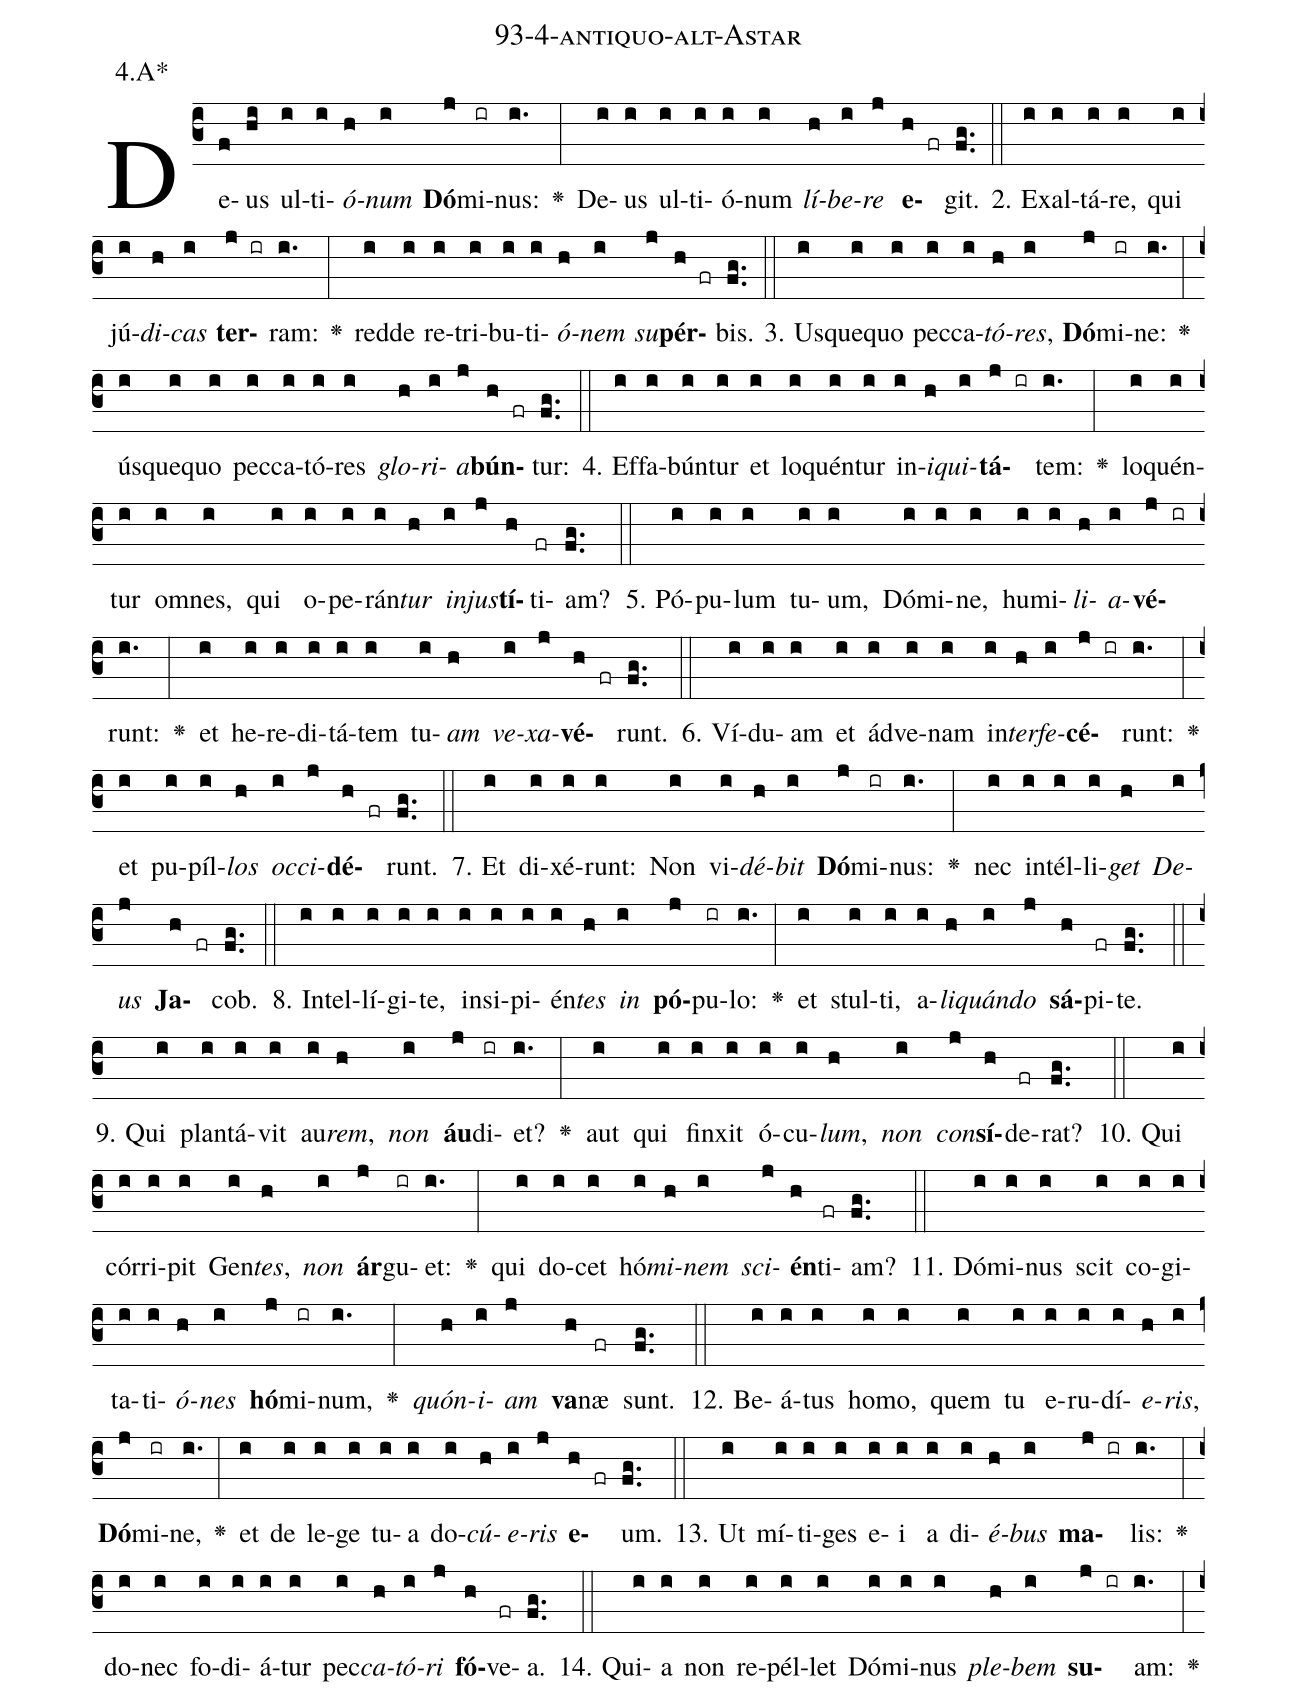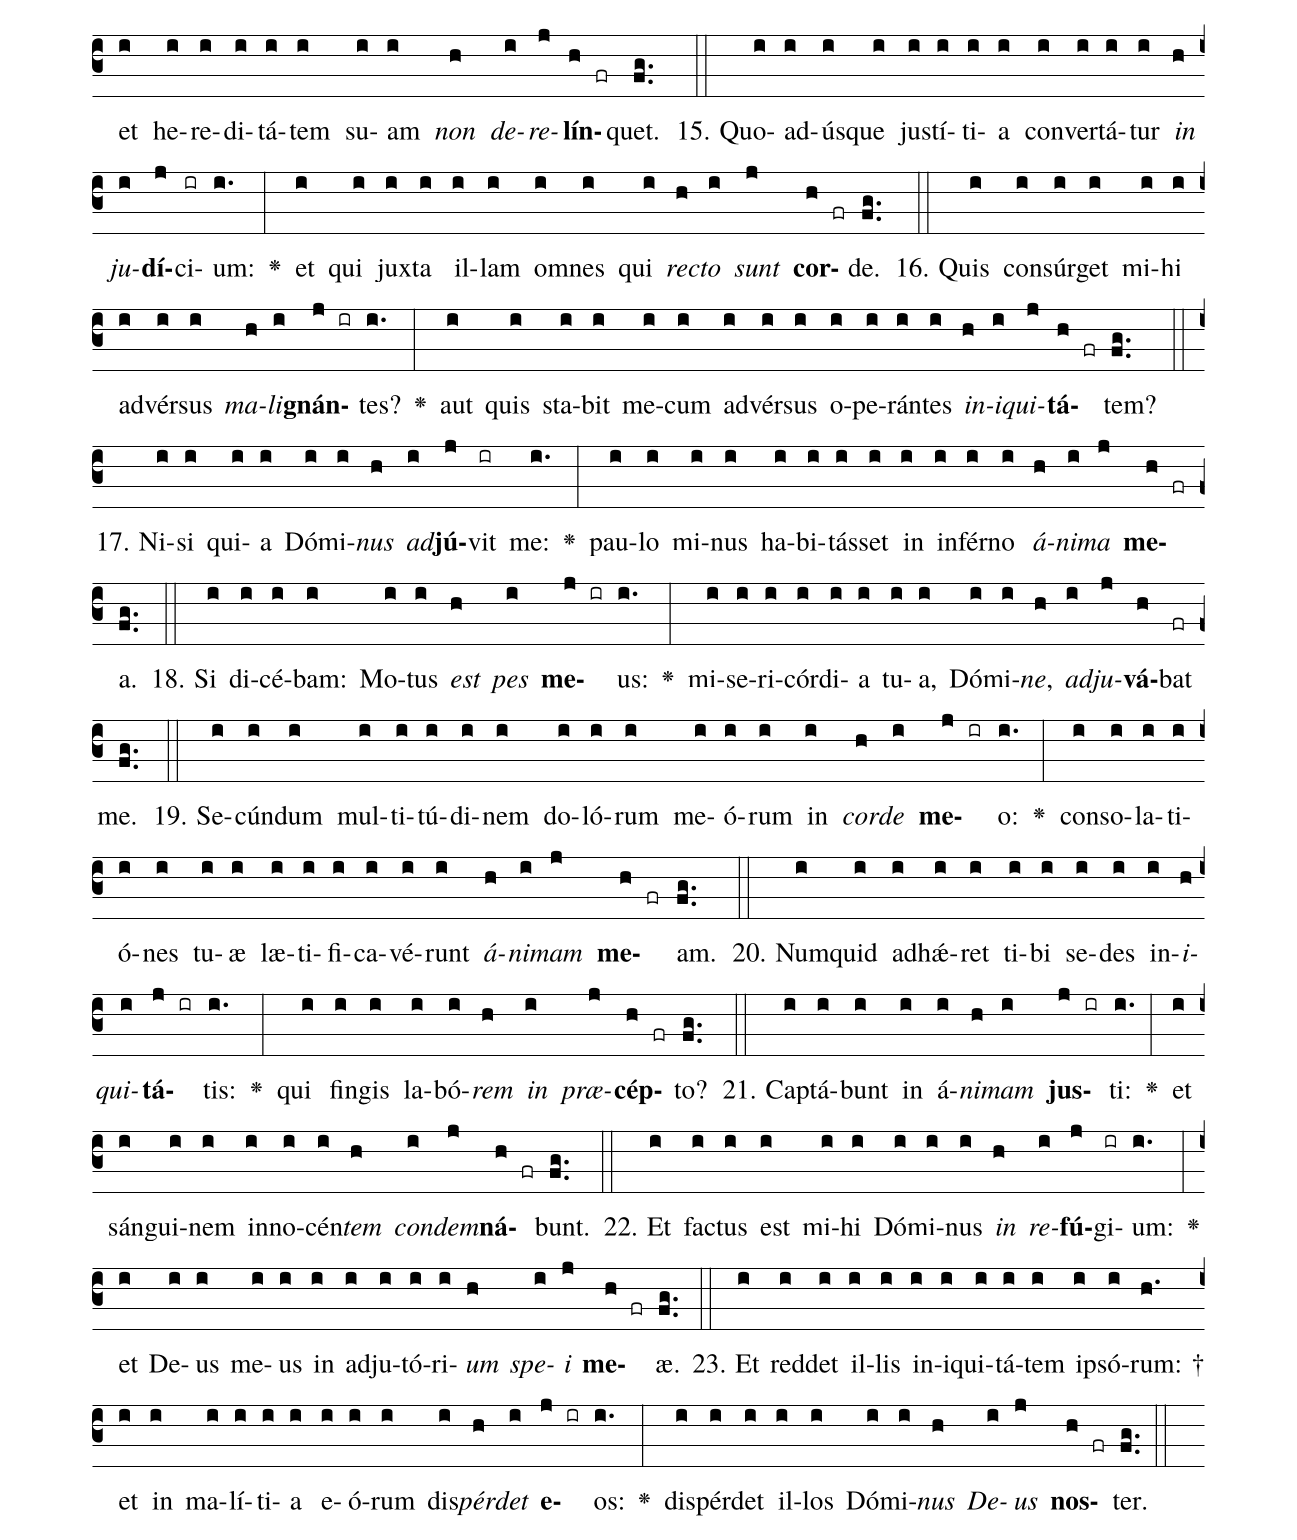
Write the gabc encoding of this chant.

name: 93-4-antiquo-alt-Astar;
annotation: 4.A*;
%%
(c3)De(f)us(hi) ul(i)ti(i)<i>ó</i>(h)<i>num</i>(i) <b>Dó</b>(j)mi(ir)nus:(i.) <v>\greheightstar</v>(:) De(i)us(i) ul(i)ti(i)ó(i)num(i) <i>lí</i>(h)<i>be</i>(i)<i>re</i>(j) <b>e</b>(h fr)git.(fg..) (::)
2. Ex(i)al(i)tá(i)re,(i) qui(i) jú(i)<i>di</i>(h)<i>cas</i>(i) <b>ter</b>(j ir)ram:(i.) <v>\greheightstar</v>(:) red(i)de(i) re(i)tri(i)bu(i)ti(i)<i>ó</i>(h)<i>nem</i>(i) <i>su</i>(j)<b>pér</b>(h fr)bis.(fg..) (::)
3. Us(i)que(i)quo(i) pec(i)ca(i)<i>tó</i>(h)<i>res</i>,(i) <b>Dó</b>(j)mi(ir)ne:(i.) <v>\greheightstar</v>(:) ús(i)que(i)quo(i) pec(i)ca(i)tó(i)res(i) <i>glo</i>(h)<i>ri</i>(i)<i>a</i>(j)<b>bún</b>(h fr)tur:(fg..) (::)
4. Ef(i)fa(i)bún(i)tur(i) et(i) lo(i)quén(i)tur(i) in(i)<i>i</i>(h)<i>qui</i>(i)<b>tá</b>(j ir)tem:(i.) <v>\greheightstar</v>(:) lo(i)quén(i)tur(i) om(i)nes,(i) qui(i) o(i)pe(i)rán(i)<i>tur</i>(h) <i>in</i>(i)<i>jus</i>(j)<b>tí</b>(h)ti(fr)am?(fg..) (::)
5. Pó(i)pu(i)lum(i) tu(i)um,(i) Dó(i)mi(i)ne,(i) hu(i)mi(i)<i>li</i>(h)<i>a</i>(i)<b>vé</b>(j ir)runt:(i.) <v>\greheightstar</v>(:) et(i) he(i)re(i)di(i)tá(i)tem(i) tu(i)<i>am</i>(h) <i>ve</i>(i)<i>xa</i>(j)<b>vé</b>(h fr)runt.(fg..) (::)
6. Ví(i)du(i)am(i) et(i) ád(i)ve(i)nam(i) in(i)<i>ter</i>(h)<i>fe</i>(i)<b>cé</b>(j ir)runt:(i.) <v>\greheightstar</v>(:) et(i) pu(i)píl(i)<i>los</i>(h) <i>oc</i>(i)<i>ci</i>(j)<b>dé</b>(h fr)runt.(fg..) (::)
7. Et(i) di(i)xé(i)runt:(i) Non(i) vi(i)<i>dé</i>(h)<i>bit</i>(i) <b>Dó</b>(j)mi(ir)nus:(i.) <v>\greheightstar</v>(:) nec(i) in(i)tél(i)li(i)<i>get</i>(h) <i>De</i>(i)<i>us</i>(j) <b>Ja</b>(h fr)cob.(fg..) (::)
8. In(i)tel(i)lí(i)gi(i)te,(i) in(i)si(i)pi(i)én(i)<i>tes</i>(h) <i>in</i>(i) <b>pó</b>(j)pu(ir)lo:(i.) <v>\greheightstar</v>(:) et(i) stul(i)ti,(i) a(i)<i>li</i>(h)<i>quán</i>(i)<i>do</i>(j) <b>sá</b>(h)pi(fr)te.(fg..) (::)
9. Qui(i) plan(i)tá(i)vit(i) au(i)<i>rem</i>,(h) <i>non</i>(i) <b>áu</b>(j)di(ir)et?(i.) <v>\greheightstar</v>(:) aut(i) qui(i) fin(i)xit(i) ó(i)cu(i)<i>lum</i>,(h) <i>non</i>(i) <i>con</i>(j)<b>sí</b>(h)de(fr)rat?(fg..) (::)
10. Qui(i) cór(i)ri(i)pit(i) Gen(i)<i>tes</i>,(h) <i>non</i>(i) <b>ár</b>(j)gu(ir)et:(i.) <v>\greheightstar</v>(:) qui(i) do(i)cet(i) hó(i)<i>mi</i>(h)<i>nem</i>(i) <i>sci</i>(j)<b>én</b>(h)ti(fr)am?(fg..) (::)
11. Dó(i)mi(i)nus(i) scit(i) co(i)gi(i)ta(i)ti(i)<i>ó</i>(h)<i>nes</i>(i) <b>hó</b>(j)mi(ir)num,(i.) <v>\greheightstar</v>(:) <i>quón</i>(h)<i>i</i>(i)<i>am</i>(j) <b>va</b>(h)næ(fr) sunt.(fg..) (::)
12. Be(i)á(i)tus(i) ho(i)mo,(i) quem(i) tu(i) e(i)ru(i)dí(i)<i>e</i>(h)<i>ris</i>,(i) <b>Dó</b>(j)mi(ir)ne,(i.) <v>\greheightstar</v>(:) et(i) de(i) le(i)ge(i) tu(i)a(i) do(i)<i>cú</i>(h)<i>e</i>(i)<i>ris</i>(j) <b>e</b>(h fr)um.(fg..) (::)
13. Ut(i) mí(i)ti(i)ges(i) e(i)i(i) a(i) di(i)<i>é</i>(h)<i>bus</i>(i) <b>ma</b>(j ir)lis:(i.) <v>\greheightstar</v>(:) do(i)nec(i) fo(i)di(i)á(i)tur(i) pec(i)<i>ca</i>(h)<i>tó</i>(i)<i>ri</i>(j) <b>fó</b>(h)ve(fr)a.(fg..) (::)
14. Qui(i)a(i) non(i) re(i)pél(i)let(i) Dó(i)mi(i)nus(i) <i>ple</i>(h)<i>bem</i>(i) <b>su</b>(j ir)am:(i.) <v>\greheightstar</v>(:) et(i) he(i)re(i)di(i)tá(i)tem(i) su(i)am(i) <i>non</i>(h) <i>de</i>(i)<i>re</i>(j)<b>lín</b>(h fr)quet.(fg..) (::)
15. Quo(i)ad(i)ús(i)que(i) jus(i)tí(i)ti(i)a(i) con(i)ver(i)tá(i)tur(i) <i>in</i>(h) <i>ju</i>(i)<b>dí</b>(j)ci(ir)um:(i.) <v>\greheightstar</v>(:) et(i) qui(i) jux(i)ta(i) il(i)lam(i) om(i)nes(i) qui(i) <i>rec</i>(h)<i>to</i>(i) <i>sunt</i>(j) <b>cor</b>(h fr)de.(fg..) (::)
16. Quis(i) con(i)súr(i)get(i) mi(i)hi(i) ad(i)vér(i)sus(i) <i>ma</i>(h)<i>li</i>(i)<b>gnán</b>(j ir)tes?(i.) <v>\greheightstar</v>(:) aut(i) quis(i) sta(i)bit(i) me(i)cum(i) ad(i)vér(i)sus(i) o(i)pe(i)rán(i)tes(i) <i>in</i>(h)<i>i</i>(i)<i>qui</i>(j)<b>tá</b>(h fr)tem?(fg..) (::)
17. Ni(i)si(i) qui(i)a(i) Dó(i)mi(i)<i>nus</i>(h) <i>ad</i>(i)<b>jú</b>(j)vit(ir) me:(i.) <v>\greheightstar</v>(:) pau(i)lo(i) mi(i)nus(i) ha(i)bi(i)tás(i)set(i) in(i) in(i)fér(i)no(i) <i>á</i>(h)<i>ni</i>(i)<i>ma</i>(j) <b>me</b>(h fr)a.(fg..) (::)
18. Si(i) di(i)cé(i)bam:(i) Mo(i)tus(i) <i>est</i>(h) <i>pes</i>(i) <b>me</b>(j ir)us:(i.) <v>\greheightstar</v>(:) mi(i)se(i)ri(i)cór(i)di(i)a(i) tu(i)a,(i) Dó(i)mi(i)<i>ne</i>,(h) <i>ad</i>(i)<i>ju</i>(j)<b>vá</b>(h)bat(fr) me.(fg..) (::)
19. Se(i)cún(i)dum(i) mul(i)ti(i)tú(i)di(i)nem(i) do(i)ló(i)rum(i) me(i)ó(i)rum(i) in(i) <i>cor</i>(h)<i>de</i>(i) <b>me</b>(j ir)o:(i.) <v>\greheightstar</v>(:) con(i)so(i)la(i)ti(i)ó(i)nes(i) tu(i)æ(i) læ(i)ti(i)fi(i)ca(i)vé(i)runt(i) <i>á</i>(h)<i>ni</i>(i)<i>mam</i>(j) <b>me</b>(h fr)am.(fg..) (::)
20. Num(i)quid(i) ad(i)hǽ(i)ret(i) ti(i)bi(i) se(i)des(i) in(i)<i>i</i>(h)<i>qui</i>(i)<b>tá</b>(j ir)tis:(i.) <v>\greheightstar</v>(:) qui(i) fin(i)gis(i) la(i)bó(i)<i>rem</i>(h) <i>in</i>(i) <i>præ</i>(j)<b>cép</b>(h fr)to?(fg..) (::)
21. Cap(i)tá(i)bunt(i) in(i) á(i)<i>ni</i>(h)<i>mam</i>(i) <b>jus</b>(j ir)ti:(i.) <v>\greheightstar</v>(:) et(i) sán(i)gui(i)nem(i) in(i)no(i)cén(i)<i>tem</i>(h) <i>con</i>(i)<i>dem</i>(j)<b>ná</b>(h fr)bunt.(fg..) (::)
22. Et(i) fac(i)tus(i) est(i) mi(i)hi(i) Dó(i)mi(i)nus(i) <i>in</i>(h) <i>re</i>(i)<b>fú</b>(j)gi(ir)um:(i.) <v>\greheightstar</v>(:) et(i) De(i)us(i) me(i)us(i) in(i) ad(i)ju(i)tó(i)ri(i)<i>um</i>(h) <i>spe</i>(i)<i>i</i>(j) <b>me</b>(h fr)æ.(fg..) (::)
23. Et(i) red(i)det(i) il(i)lis(i) in(i)i(i)qui(i)tá(i)tem(i) ip(i)só(i)rum: †(h.) et(i) in(i) ma(i)lí(i)ti(i)a(i) e(i)ó(i)rum(i) dis(i)<i>pér</i>(h)<i>det</i>(i) <b>e</b>(j ir)os:(i.) <v>\greheightstar</v>(:) dis(i)pér(i)det(i) il(i)los(i) Dó(i)mi(i)<i>nus</i>(h) <i>De</i>(i)<i>us</i>(j) <b>nos</b>(h fr)ter.(fg..) (::)
